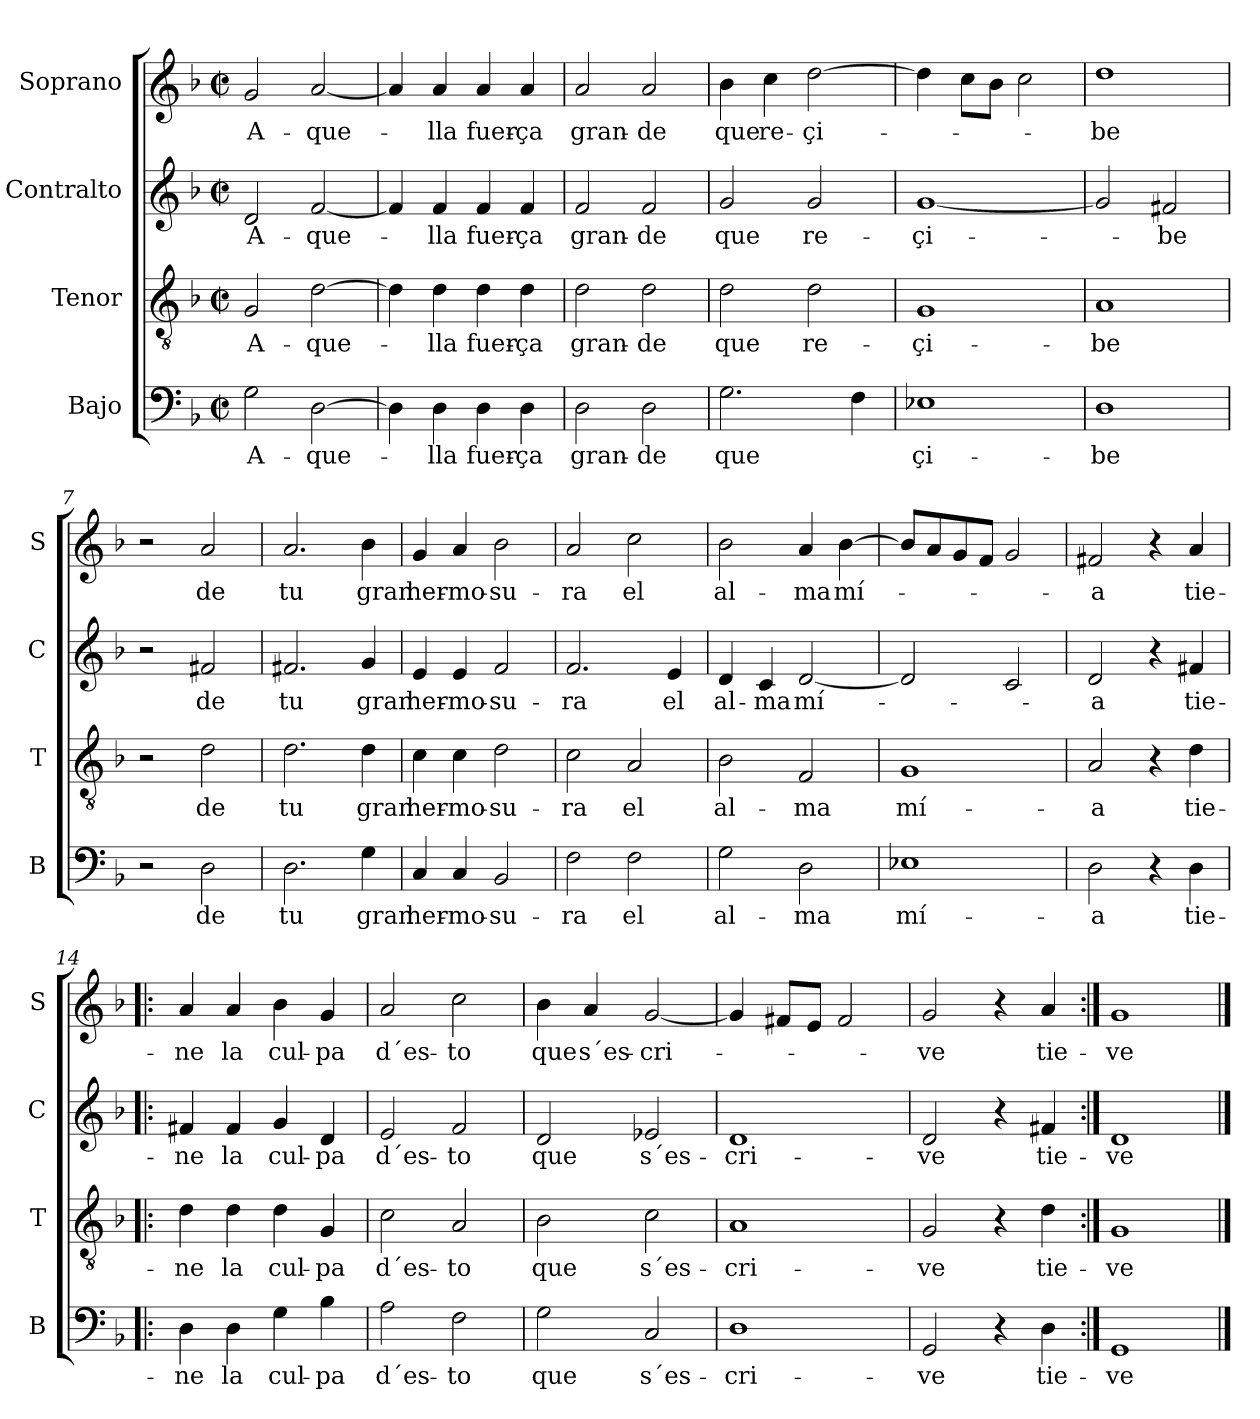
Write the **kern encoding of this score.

**kern	**text	**kern	**text	**kern	**text	**kern	**text
*part4	*part4	*part3	*part3	*part2	*part2	*part1	*part1
*staff4	*staff4	*staff3	*staff3	*staff2	*staff2	*staff1	*staff1
*I"Bajo	*	*I"Tenor	*	*I"Contralto	*	*I"Soprano	*
*I'B	*	*I'T	*	*I'C	*	*I'S	*
*clefF4	*	*clefGv2	*	*clefG2	*	*clefG2	*
*k[b-]	*	*k[b-]	*	*k[b-]	*	*k[b-]	*
*d:	*	*d:	*	*d:	*	*d:	*
*M2/2	*	*M2/2	*	*M2/2	*	*M2/2	*
*met(c|)	*	*met(c|)	*	*met(c|)	*	*met(c|)	*
=1	=1	=1	=1	=1	=1	=1	=1
2G\	A-	2G/	A-	2d/	A-	2g/	A-
[2D\	-que-	[2d\	-que-	[2f/	-que-	[2a/	-que-
=2	=2	=2	=2	=2	=2	=2	=2
4D\]	.	4d\]	.	4f/]	.	4a/]	.
4D\	-lla	4d\	-lla	4f/	-lla	4a/	-lla
4D\	fuer-	4d\	fuer-	4f/	fuer-	4a/	fuer-
4D\	-ça	4d\	-ça	4f/	-ça	4a/	-ça
=3	=3	=3	=3	=3	=3	=3	=3
2D\	gran-	2d\	gran-	2f/	gran-	2a/	gran-
2D\	-de	2d\	-de	2f/	-de	2a/	-de
=4	=4	=4	=4	=4	=4	=4	=4
2.G\	que	2d\	que	2g/	que	4b-\	que
.	.	.	.	.	.	4cc\	re-
.	.	2d\	re-	2g/	re-	[2dd\	-çi-
4F\	.	.	.	.	.	.	.
=5	=5	=5	=5	=5	=5	=5	=5
1E-X	çi-	1G	-çi-	[1g	-çi-	4dd\]	.
.	.	.	.	.	.	8cc\L	.
.	.	.	.	.	.	8b-\J	.
.	.	.	.	.	.	2cc\	.
=6	=6	=6	=6	=6	=6	=6	=6
1D	-be	1A	-be	2g/]	.	1dd	-be
.	.	.	.	2f#X/	-be	.	.
!!LO:LB:g=z
=7	=7	=7	=7	=7	=7	=7	=7
2r	.	2r	.	2r	.	2r	.
2D\	de	2d\	de	2f#X/	de	2a/	de
=8	=8	=8	=8	=8	=8	=8	=8
2.D\	tu	2.d\	tu	2.f#X/	tu	2.a/	tu
4G\	gran	4d\	gran	4g/	gran	4b-\	gran
=9	=9	=9	=9	=9	=9	=9	=9
4C/	her-	4c\	her-	4e/	her-	4g/	her-
4C/	-mo-	4c\	-mo-	4e/	-mo-	4a/	-mo-
2BB-/	-su-	2d\	-su-	2f/	-su-	2b-\	-su-
=10	=10	=10	=10	=10	=10	=10	=10
2F\	-ra	2c\	-ra	2.f/	-ra	2a/	-ra
2F\	el	2A/	el	.	.	2cc\	el
.	.	.	.	4e/	el	.	.
=11	=11	=11	=11	=11	=11	=11	=11
2G\	al-	2B-\	al-	4d/	al-	2b-\	al-
.	.	.	.	4c/	-ma	.	.
2D\	-ma	2F/	-ma	[2d/	mí-	4a/	-ma
.	.	.	.	.	.	[4b-\	mí-
=12	=12	=12	=12	=12	=12	=12	=12
1E-X	mí-	1G	mí-	2d/]	.	8b-/L]	.
.	.	.	.	.	.	8a/	.
.	.	.	.	.	.	8g/	.
.	.	.	.	.	.	8f/J	.
.	.	.	.	2c/	.	2g/	.
!!LO:LB:g=z
=13	=13	=13	=13	=13	=13	=13	=13
2D\	-a	2A/	-a	2d/	-a	2f#X/	-a
4r	.	4r	.	4r	.	4r	.
4D\	tie-	4d\	tie-	4f#X/	tie-	4a/	tie-
=14!|:	=14!|:	=14!|:	=14!|:	=14!|:	=14!|:	=14!|:	=14!|:
4D\	-ne	4d\	-ne	4f#X/	-ne	4a/	-ne
4D\	la	4d\	la	4f#/	la	4a/	la
4G\	cul-	4d\	cul-	4g/	cul-	4b-\	cul-
4B-\	-pa	4G/	-pa	4d/	-pa	4g/	-pa
=15	=15	=15	=15	=15	=15	=15	=15
2A\	d´es-	2c\	d´es-	2e/	d´es-	2a/	d´es-
2F\	-to	2A/	-to	2f/	-to	2cc\	-to
=16	=16	=16	=16	=16	=16	=16	=16
2G\	que	2B-\	que	2d/	que	4b-\	que
.	.	.	.	.	.	4a/	s´es-
2C/	s´es-	2c\	s´es-	2e-X/	s´es-	[2g/	-cri-
=17	=17	=17	=17	=17	=17	=17	=17
1D	-cri-	1A	-cri-	1d	-cri-	4g/]	.
.	.	.	.	.	.	8f#X/L	.
.	.	.	.	.	.	8e/J	.
.	.	.	.	.	.	2f#/	.
=18	=18	=18	=18	=18	=18	=18	=18
2GG/	-ve	2G/	-ve	2d/	-ve	2g/	-ve
4r	.	4r	.	4r	.	4r	.
4D\	tie-	4d\	tie-	4f#X/	tie-	4a/	tie-
=19:|!	=19:|!	=19:|!	=19:|!	=19:|!	=19:|!	=19:|!	=19:|!
1GG	-ve	1G	-ve	1d	-ve	1g	-ve
==	==	==	==	==	==	==	==
*-	*-	*-	*-	*-	*-	*-	*-
